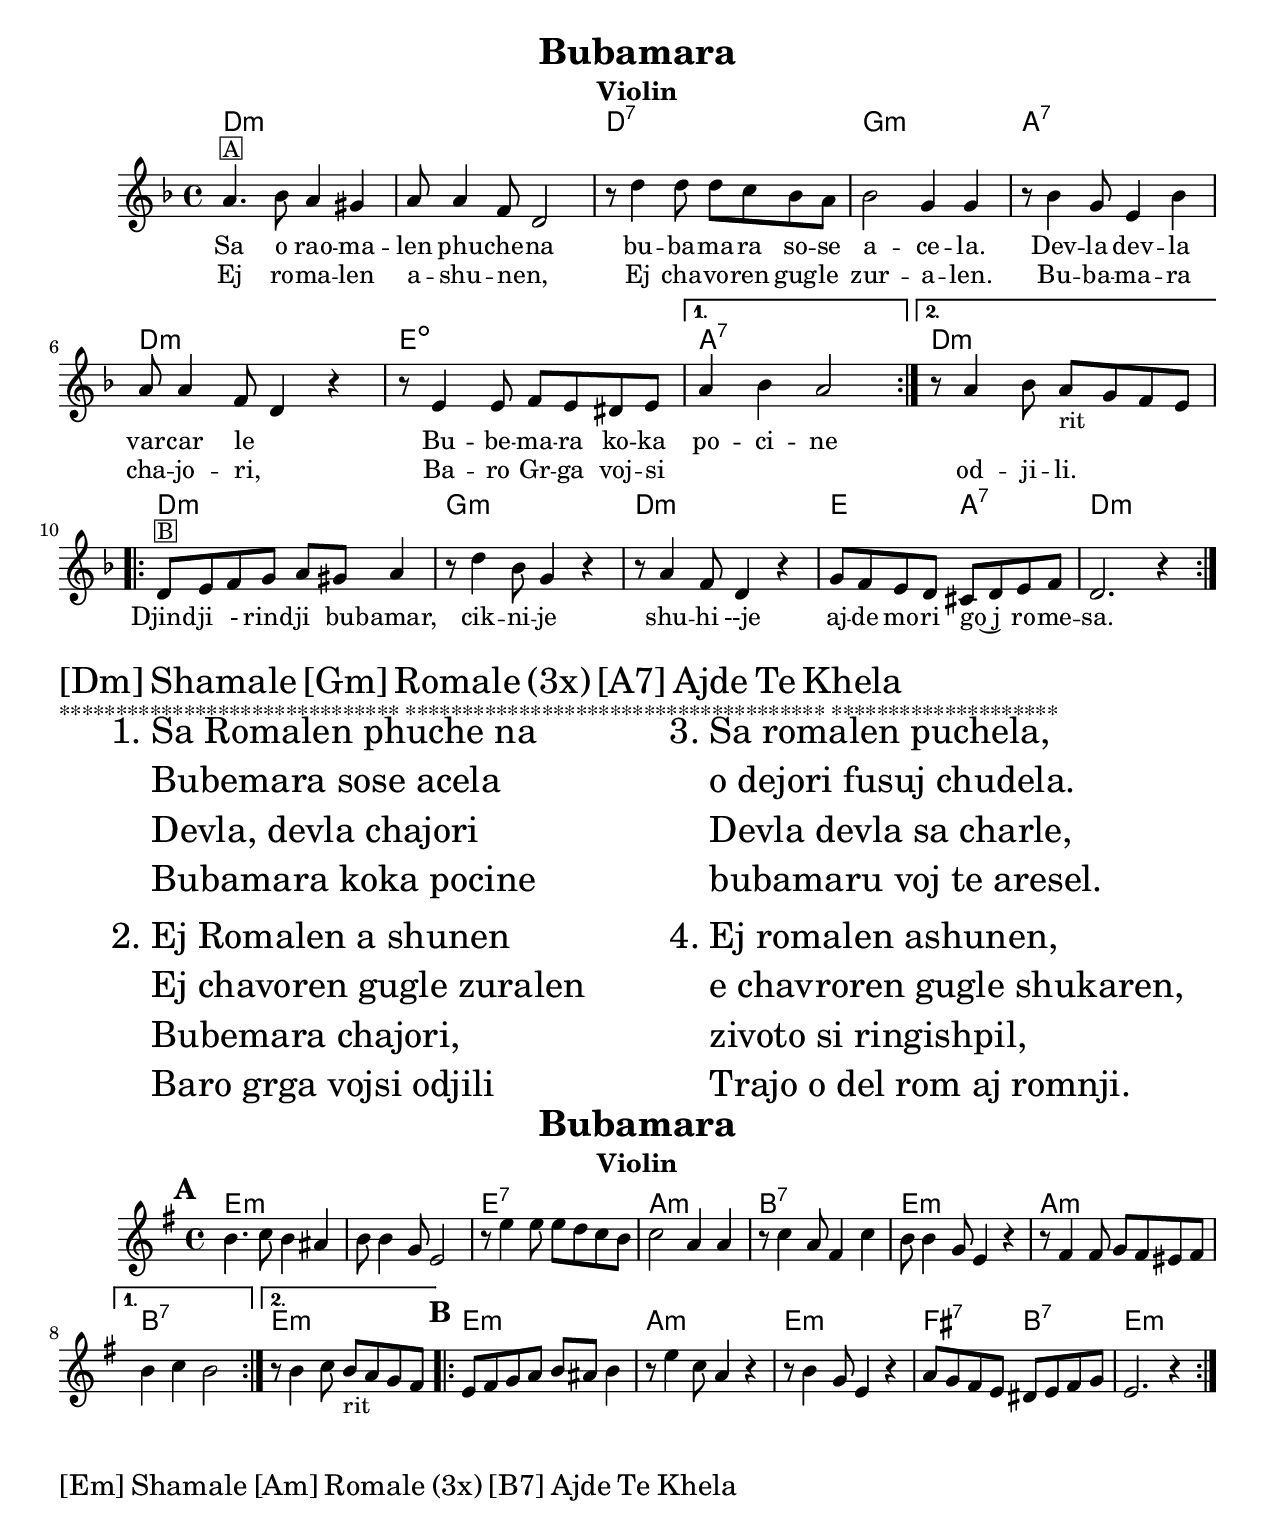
\version "2.18.0"
\language "english"
%\pointAndClickOff
\paper {
  print-all-headers = ##t
  #(set-paper-size "letter")
}
%date = #(strftime "%d-%m-%Y" (localtime (current-time)))
%%\markup{ \italic{ " Updated " \date  }  }
\version "2.18.0"
\language "english"
%\pointAndClickOff

\paper{
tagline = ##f
  print-all-headers = ##t
  #(set-paper-size "letter")
}
date = #(strftime "%d-%m-%Y" (localtime (current-time)))

%\markup{ \italic{ " Updated " \date  }  }

melody =  \relative c'' {
  %transpose for clarinet
  %melody = \relative c'' {
  \clef treble

  \key d \minor
  \time 4/4
  %\partial 16*3 a16 d f   %lead in notes

  \repeat volta 2{
    a4.  ^\markup { \box A} bf8 a4 gs
    a8 a4 f8 d2
    r8 d'4 d8  d c bf a
    bf2 g4 g|

    r8 bf4 g8 e4 bf'
    a8 a4 f8 d4 r4|
    r8 e4 e8 f e ds e

  }

  \alternative {
    {a4 bf a2 }
    {r8 a4 bf8 a _rit g f e }
  }


  \repeat volta 2{
    d8 ^\markup { \box B} e f g a gs a4

    r8 d4 bf8 g4 r4
    r8 a4 f8 d4 r4
    g8 f e d cs d e f
    d2. r4|

  }

  % \alternative { { }{ } }

}
%************************Lyrics Block****************
\addlyrics{
  Sa  o rao -- ma -- len phu -- che -- na
  bu -- ba -- ma -- ra so -- se a -- ce -- la.
  Dev -- la  dev -- la var -- car le _
  Bu -- be -- ma -- ra ko -- ka po -- ci -- ne
  \repeat unfold 6{\skip2}
  Djind -- ji - rind -- ji bu -- bamar,
  cik -- ni -- je shu -- hi --je
  aj -- de mo -- ri go~j _ ro -- me -- sa.

}
\addlyrics {

  Ej ro -- ma -- len a -- shu -- nen, _
  Ej cha -- vo -- ren gug -- le zur -- a -- len.
  Bu -- ba -- ma -- ra cha -- jo -- ri, _
  Ba -- ro Gr -- ga voj --  si _  _  _ od -- ji -- li.
}
harmonies =   \chordmode {
  d1*2:m
  d1:7
  g1:m
  a1:7
  d1:m
  e1:dim   %g1:m
  a1:7
  d1:m
  %B part
  d1:m
  g1:m
  d1:m
  e2 % was e2:7
  a2:7 % was e2:dim  %a2:7
  d1:m
  %a1:7
  %d2:m
  %e2:7
  %a1:7


  %old chords
  % d1:m r1 g1:m r1 a1:7 d1:m g1:m a1:7 r1
  %B section
  %d1:m g1:m d1:m g2:m a2:7 d1:m
}

\score {
  <<
    \new ChordNames {
      \set chordChanges = ##f
      \harmonies
    }
    \new Staff

    \melody
    %\new Staff \transpose c c' \melody
  >>
  \header{
    title= "Bubamara"
instrument= "Violin"
    arranger= ""

  }
  \midi{\tempo 4 = 120}
  \layout{indent = 1.0\cm}
}
\markup \fontsize #4 {[Dm] Shamale [Gm] Romale (3x) [A7] Ajde Te Khela  }

%\markup { [Dm]Shamale [Gm]romale (3x) [A7]ajde te khela  }
\markup {******************************
*************************************
********************}

  % more verses:
  \markup{}
  \markup {
  %\huge
  \fontsize #4
  \fill-line {
  \hspace #0.1 % distance from left margin
  \column {
  \line { "1."
  \column {

  "Sa Romalen phuche na"
  "Bubemara sose acela"
  "Devla, devla chajori"
  "Bubamara koka pocine"
  }
  }
  \hspace #0.2 % vertical distance between verses
  \line { "2."
  \column {
  "Ej Romalen a shunen"
  "Ej chavoren gugle zuralen"
  "Bubemara chajori,"
  "Baro grga vojsi odjili"
  }
  }
  }
  \hspace #0.1  % horiz. distance between columns
  \column {
  \line { "3."
  \column {
  "Sa romalen puchela,"
  "o dejori fusuj chudela."
  "Devla devla sa charle,"
  "bubamaru voj te aresel."
  }
  }
  \hspace #0.2 % distance between verses
  \line { "4."
  \column {

 "Ej romalen ashunen,"
  "e chavroren gugle shukaren,"
  "zivoto si ringishpil,"
  "Trajo o del rom aj romnji."
  }
  }
  }
  \hspace #0.1 % distance to right margin
  }
  }



%{
Sa romalen pucela
Bubamara sosi acela
Devla, Devla vacar le
Bubamaru koka pocinel

Ej romalen asunen
Ej cavoren gugle zuralen
Bubamara cajori
Baro Grga vojsi odjili

[ref:]
Djindji rindji Bubamaro
Cknije su~ije
Ajde mori goj romesa

Sa Romalen pucela
Ede ori fusujesa cudela
Devla, Devla sacerle
Bubamaru vojte aresle

Ej Romalen asunen
Ej cavoren gugle sukaren
~ivoto si ringispil
Trade aj ro, aj romni
*****************

might have errors below?
repeat of above

  Sa o raomalen phuchena
  bubamara sose ni c(k)elel.
  Devla , devla mangav la
  o' lake meka merav.

  Sa e romen puchela,
  bubamara sose achela,
  devla devla vacar le,
  bubamara tuka pocinel.
  ej romalen ashunen,
  e chavoren gugle zurale.
  Bubamara chajori,
  baro Grga voj si o djili.

  Djindji - rindji bubamaro
  ciknije shuzhije
  ajde more koj romesa. x2
  Shamale romale! x3
  Shamale romale ajde te khela

  Sa romalen puchela,
  o dejori fusuj chudela.
  Devla devla sa charle,
  bubamaru voj te aresel.
  Ej romalen ashunen,
  e chavroren gugle shukaren,
  zivoto si ringishpil,
  Trajo o del rom aj romnji.

  Djindji - rindji bubamaro
  ciknije shuzhije
  ajde more koj romesa. x2
  Shamale romale! x3
  Shamale romale ajde te khela

  Sa Romalen puchela,
  bubamara sose achela,
  devla devla vacar le
  bubamara pocinel.
  Ej romalen ashunen
  e chavrore gugle zurale
  bubamara chajori
  baro Grga voj si o djili.

  Djindji - rindji bubamaro
  ciknije shuzhije
  ajde more goj romesa. x4
  Te cilabe te chela

  Everyone is asking
  Ladybug why are you so tiny?
  Oh God, oh God I love her
  Ladybug I will pay everything for you.

  Hey folks listen,
  Sweet beautiful children.
  Ladybug, little girl,
  You are a great, greatest song.

  Jinji rinji Ladybug
  You tiny beauty
  Go away man, I'm not for marriage,
  Children, folks

  Everyone is asking,
  And mother is serving beans,
  Oh God, oh God everything has been eaten,
  Ladybug can't wait.
  Everyone is asking
  Ladybug why are you so tiny?
  Oh God, oh God I love her
  Ladybug I will pay everything for you.

  Hey folks listen,
  Sweet beautiful children.
  Ladybug, little girl,
  You are a great, greatest song.

  Jinji rinji Ladybug
  You tiny beauty
  Go away man, I'm not for marriage,
  Children, folks

  Everyone is asking,
  And mother is serving beans,
  Oh God, oh God everything has been eaten,
  Ladybug can't wait.

  Hey folks listen,
  Sweet beautiful children,
  Life is a merry-go-round
  God bless husband and wife.

  Jinji rinji Ladybug
  You tiny beauty
  Go away man, I'm not for marriage,
  Children, folks

  Hey folks listen,
  Sweet beautiful children.
  Ladybug, little girl,
  You are a great, greatest song.
  Hey folks listen,
  Sweet beautiful children,
  Life is a merry-go-round
  God bless husband and wife.

  Jinji rinji Ladybug
  You tiny beauty
  Go away man, I'm not for marriage,
  Children, folks

  Hey folks listen,
  Sweet beautiful children.
  Ladybug, little girl,
  You are a great, greatest song.

%}

\version "2.18.0"
\language "english"
%\pointAndClickOff

\paper{
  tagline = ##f
  print-all-headers = ##t
  #(set-paper-size "letter")
}
date = #(strftime "%d-%m-%Y" (localtime (current-time)))

%\markup{ \italic{ " Updated " \date  }  }

melody = \transpose d e \relative c'' {
  \clef treble

  \key d \minor
  \time 4/4
  \set Score.markFormatter = #format-mark-box-alphabet
  %\partial 16*3 a16 d f   %lead in notes

  \repeat volta 2{
  \mark \default
    a4.   bf8 a4 gs
    a8 a4 f8 d2
    r8 d'4 d8  d c bf a
    bf2 g4 g|

    r8 bf4 g8 e4 bf'
    a8 a4 f8 d4 r4|
    r8 e4 e8 f e ds e

  }

  \alternative {
    {a4 bf a2 }
    {r8 a4 bf8 a _rit g f e }
  }


  \repeat volta 2{
  \mark \default
    d8  e f g a gs a4

    r8 d4 bf8 g4 r4
    r8 a4 f8 d4 r4
    g8 f e d cs d e f
    d2. r4|

  }

  % \alternative { { }{ } }

}
%************************Lyrics Block****************
%{\addlyrics{
  Sa  o rao -- ma -- len phu -- che -- na
  bu -- ba -- ma -- ra so -- se a -- ce -- la.
  Dev -- la  dev -- la var -- car le _
  Bu -- be -- ma -- ra ko -- ka po -- ci -- ne
  \repeat unfold 6{\skip2}
  Djind -- ji - rind -- ji bu -- ba -- ma -- ro
  cik -- ni -- je shuz -- hi --je
  aj -- de mo -- re koj ro -- mesa.

}
\addlyrics {

  Ej ro -- ma -- len a -- shu -- nen, _
  Ej cha -- vo -- ren gug -- le zur -- a -- len.
  Bu -- ba -- ma -- ra cha -- jo -- ri, _
  Ba -- ro Gr -- ga voj --  si od -- ji -- li.
}
%}
harmonies =  \transpose d e \chordmode {
  d1*2:m
  d1:7
  g1:m
  a1:7
  d1:m
  g1:m
  a1:7
  d1:m
  %B part
  d1:m
  g1:m
  d1:m
  e2:7
  a2:7
  d1:m
  %a1:7
  %d2:m
  %e2:7
  %a1:7


  %old chords
  % d1:m r1 g1:m r1 a1:7 d1:m g1:m a1:7 r1
  %B section
  %d1:m g1:m d1:m g2:m a2:7 d1:m
}

\score {
  <<
    \new ChordNames {
      \set chordChanges = ##f
      \harmonies
    }
    \new Staff

    \melody
    %\new Staff \transpose c c' \melody
  >>
  \header{
    title= "Bubamara"
instrument= "Violin"
    arranger= ""

  }
  \midi{\tempo 4 = 120}
  \layout{indent = 1.0\cm}
}
\markup \fontsize #2 {[Em] Shamale [Am] Romale (3x) [B7] Ajde Te Khela  }
%{
%\markup{ [Dm]Shamale [Gm]romale (3x) [A7]ajde te khela  }
\markup{.}

  % more verses:
  \markup{}
  \markup {
  \fill-line {
  \hspace #0.1 % distance from left margin
  \column {
  \line { "1."
  \column {
  "Sa Romalen phuche na"
  "Bubemara sose acela"
  "Devla, devla chajori"
  "Bubamara koka pocine"
  }
  }
  \hspace #0.2 % vertical distance between verses
  \line { "2."
  \column {
  "Ej Romalen a shunen"
  "Ej chavoren gugle zuralen"
  "Bubemara chajori,"
  "Baro grga vojsi odjili"
  }
  }
  }
  \hspace #0.1  % horiz. distance between columns
  \column {
  \line { "3."
  \column {
  ""
  }
  }
  \hspace #0.2 % distance between verses
  \line { "4."
  \column {
  ""
  }
  }
  }
  \hspace #0.1 % distance to right margin
  }
  }



%{

  Sa o raomalen phuchena
  bubamara sose ni c(k)elel.
  Devla , devla mangav la
  o' lake meka merav.

  Sa e romen puchela,
  bubamara sose achela,
  devla devla vacar le,
  bubamara tuka pocinel.
  ej romalen ashunen,
  e chavoren gugle zurale.
  Bubamara chajori,
  baro Grga voj si o djili.

  Djindji - rindji bubamaro
  ciknije shuzhije
  ajde more koj romesa. x2
  Shamale romale! x3
  Shamale romale ajde te khela

  Sa romalen puchela,
  o dejori fusuj chudela.
  Devla devla sa charle,
  bubamaru voj te aresel.
  Ej romalen ashunen,
  e chavroren gugle shukaren,
  zivoto si ringishpil,
  Trajo o del rom aj romnji.

  Djindji - rindji bubamaro
  ciknije shuzhije
  ajde more koj romesa. x2
  Shamale romale! x3
  Shamale romale ajde te khela

  Sa Romalen puchela,
  bubamara sose achela,
  devla devla vacar le
  bubamara pocinel.
  Ej romalen ashunen
  e chavrore gugle zurale
  bubamara chajori
  baro Grga voj si o djili.

  Djindji - rindji bubamaro
  ciknije shuzhije
  ajde more goj romesa. x4
  Te cilabe te chela

  Everyone is asking
  Ladybug why are you so tiny?
  Oh God, oh God I love her
  Ladybug I will pay everything for you.

  Hey folks listen,
  Sweet beautiful children.
  Ladybug, little girl,
  You are a great, greatest song.

  Jinji rinji Ladybug
  You tiny beauty
  Go away man, I'm not for marriage,
  Children, folks

  Everyone is asking,
  And mother is serving beans,
  Oh God, oh God everything has been eaten,
  Ladybug can't wait.
  Everyone is asking
  Ladybug why are you so tiny?
  Oh God, oh God I love her
  Ladybug I will pay everything for you.

  Hey folks listen,
  Sweet beautiful children.
  Ladybug, little girl,
  You are a great, greatest song.

  Jinji rinji Ladybug
  You tiny beauty
  Go away man, I'm not for marriage,
  Children, folks

  Everyone is asking,
  And mother is serving beans,
  Oh God, oh God everything has been eaten,
  Ladybug can't wait.

  Hey folks listen,
  Sweet beautiful children,
  Life is a merry-go-round
  God bless husband and wife.

  Jinji rinji Ladybug
  You tiny beauty
  Go away man, I'm not for marriage,
  Children, folks

  Hey folks listen,
  Sweet beautiful children.
  Ladybug, little girl,
  You are a great, greatest song.
  Hey folks listen,
  Sweet beautiful children,
  Life is a merry-go-round
  God bless husband and wife.

  Jinji rinji Ladybug
  You tiny beauty
  Go away man, I'm not for marriage,
  Children, folks

  Hey folks listen,
  Sweet beautiful children.
  Ladybug, little girl,
  You are a great, greatest song.

%}
